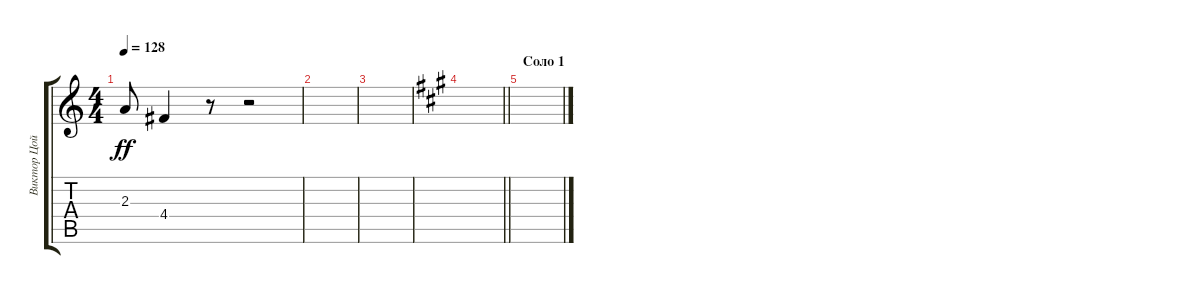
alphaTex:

\track ("Виктор Цой (Вокал)" "Виктор Цой") {instrument overdrivenguitar}
\staff {score tabs}
\tuning (E4 B3 G3 D3 A2 E2) {hide}
\ts (4 4)
\tempo 128
\clef g2
\ks c
2.3.8{dy ff} 4.4.4 r.8 r.2 |
|
|
\barLineRight lightlight
\ks f#minor
|
\section ("" "Соло 1")
